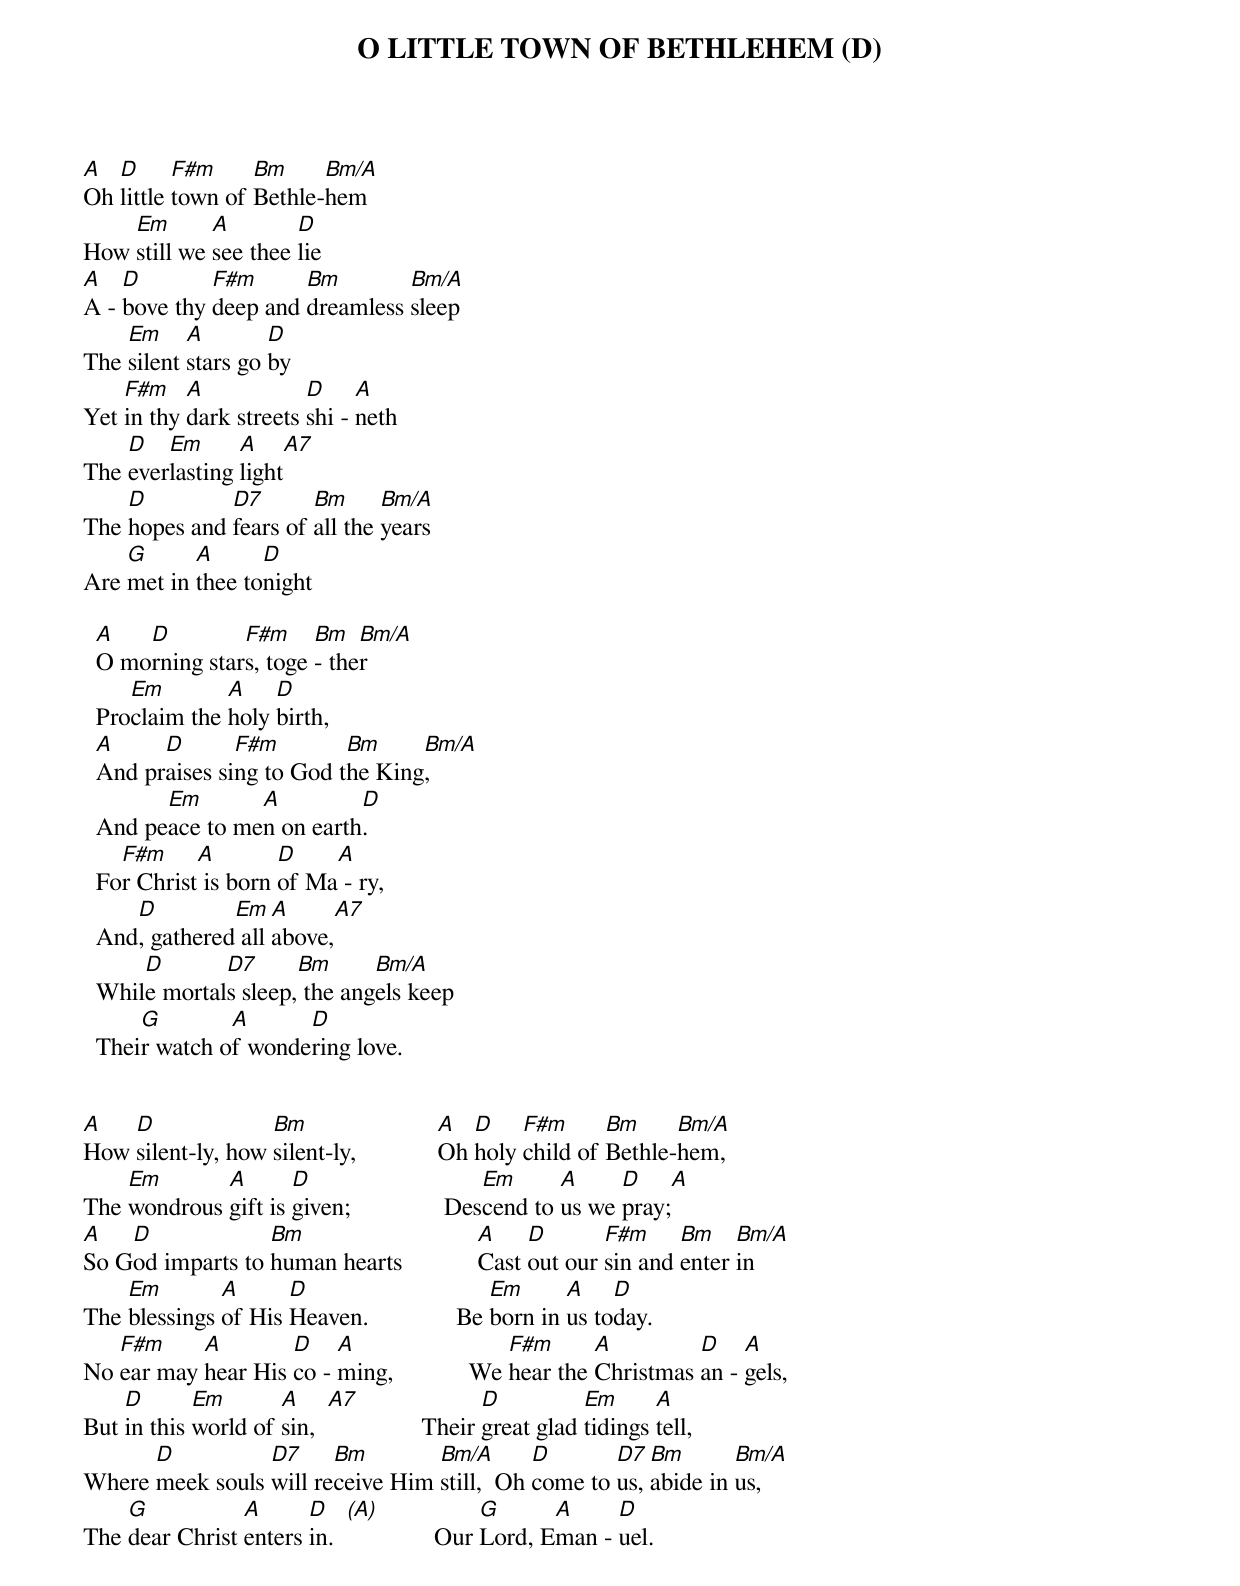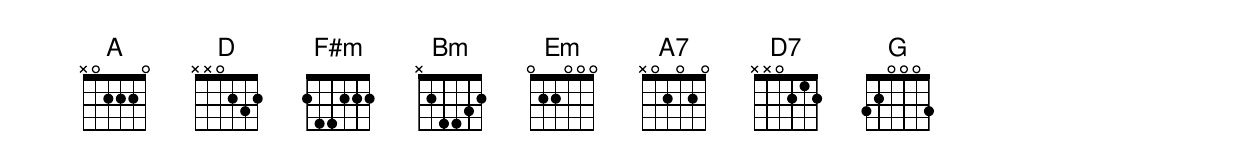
O LITTLE TOWN OF BETHLEHEM (D)

A  D      F#m     Bm     Bm/A
Oh little town of Bethle-hem
    Em       A        D
How still we see thee lie
A   D        F#m      Bm        Bm/A
A - bove thy deep and dreamless sleep
    Em     A        D
The silent stars go by
    F#m    A            D     A
Yet in thy dark streets shi - neth
    D   Em      A      A7
The everlasting light
    D         D7       Bm      Bm/A
The hopes and fears of all the years
    G      A      D
Are met in thee tonight

  A   D         F#m     Bm   Bm/A
  O morning stars, toge - ther
     Em        A    D
  Proclaim the holy birth,
  A     D       F#m        Bm     Bm/A
  And praises sing to God the King,
        Em       A         D
  And peace to men on earth.
    F#m     A        D    A
  For Christ is born of Ma - ry,
     D         Em   A       A7
  And, gathered all above,
      D       D7      Bm      Bm/A
  While mortals sleep, the angels keep
      G        A      D
  Their watch of wondering love.


A   D              Bm                     A  D    F#m      Bm     Bm/A
How silent-ly, how silent-ly,             Oh holy child of Bethle-hem,
    Em       A       D                       Em      A     D     A
The wondrous gift is given;               Descend to us we pray;
A   D             Bm                      A    D       F#m     Bm    Bm/A
So God imparts to human hearts            Cast out our sin and enter in
    Em        A      D                       Em      A    D
The blessings of His Heaven.              Be born in us today.
   F#m     A        D    A                   F#m      A         D    A
No ear may hear His co - ming,            We hear the Christmas an - gels,
    D       Em       A     A7                   D          Em      A
But in this world of sin,                 Their great glad tidings tell,
      D          D7     Bm        Bm/A       D       D7  Bm       Bm/A
Where meek souls will receive Him still,  Oh come to us, abide in us,
    G           A      D    (A)               G      A     D
The dear Christ enters in.                Our Lord, Eman - uel.
